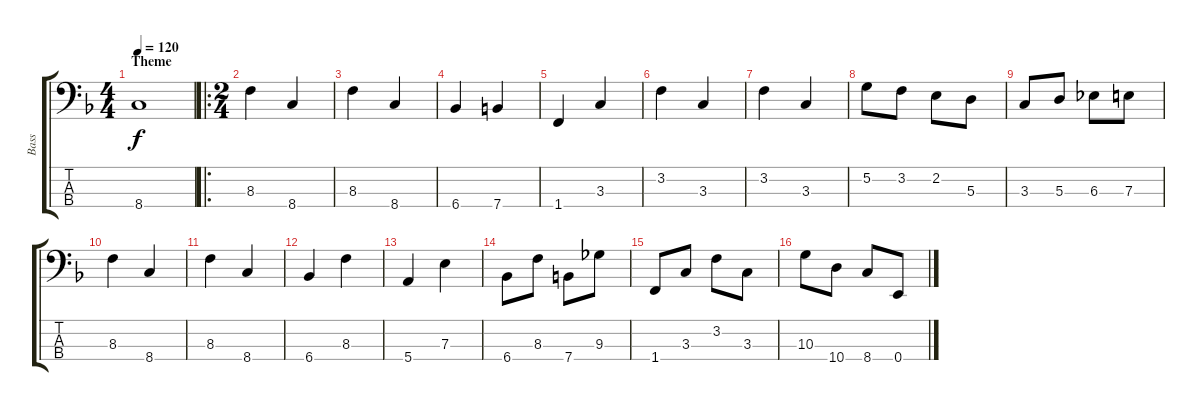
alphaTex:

\track ("Bass" "Bass") {instrument electricbassfinger}
\staff {score tabs}
\tuning (G2 D2 A1 E1) {hide}
\ts (4 4)
\section ("" "Theme")
\tempo 120
\clef f4
\ks f
8.4.1{dy f instrument electricbassfinger} |
\ro
\ts (2 4)
8.3.4 8.4.4 |
8.3.4 8.4.4 |
6.4.4 7.4.4 |
1.4.4 3.3.4 |
3.2.4 3.3.4 |
3.2.4 3.3.4 |
5.2.8 3.2.8 2.2.8 5.3.8 |
3.3.8 5.3.8 6.3.8 7.3.8 |
8.3.4 8.4.4 |
8.3.4 8.4.4 |
6.4.4 8.3.4 |
5.4.4 7.3.4 |
6.4.8 8.3.8 7.4.8 9.3.8 |
1.4.8 3.3.8 3.2.8 3.3.8 |
10.3.8 10.4.8 8.4.8 0.4.8
